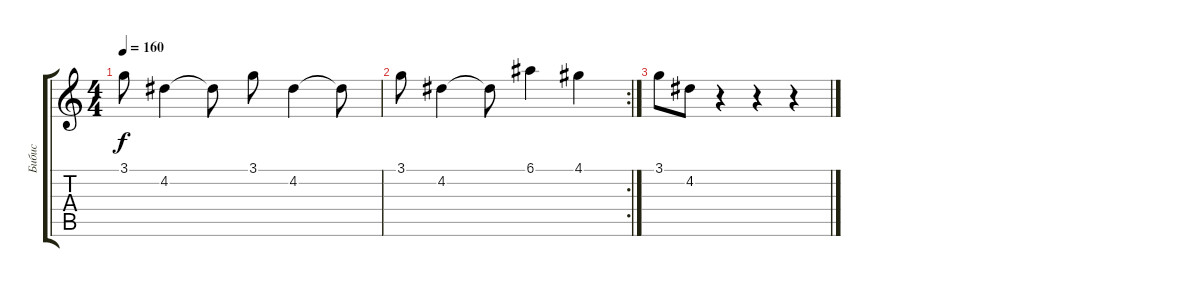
\track ("Бибис" "Бибис") {instrument overdrivenguitar}
\staff {score tabs}
\tuning (E4 B3 G3 D3 A2 E2) {hide}
\ts (4 4)
\tempo 160
\clef g2
\ks c
3.1.8{dy f} 4.2.4 4.2{t}.8 3.1.8 4.2.4 4.2{t}.8 |
\rc 2
3.1.8 4.2.4 4.2{t}.8 6.1.4 4.1.4 |
3.1.8 4.2.8 r.4 r.4 r.4
